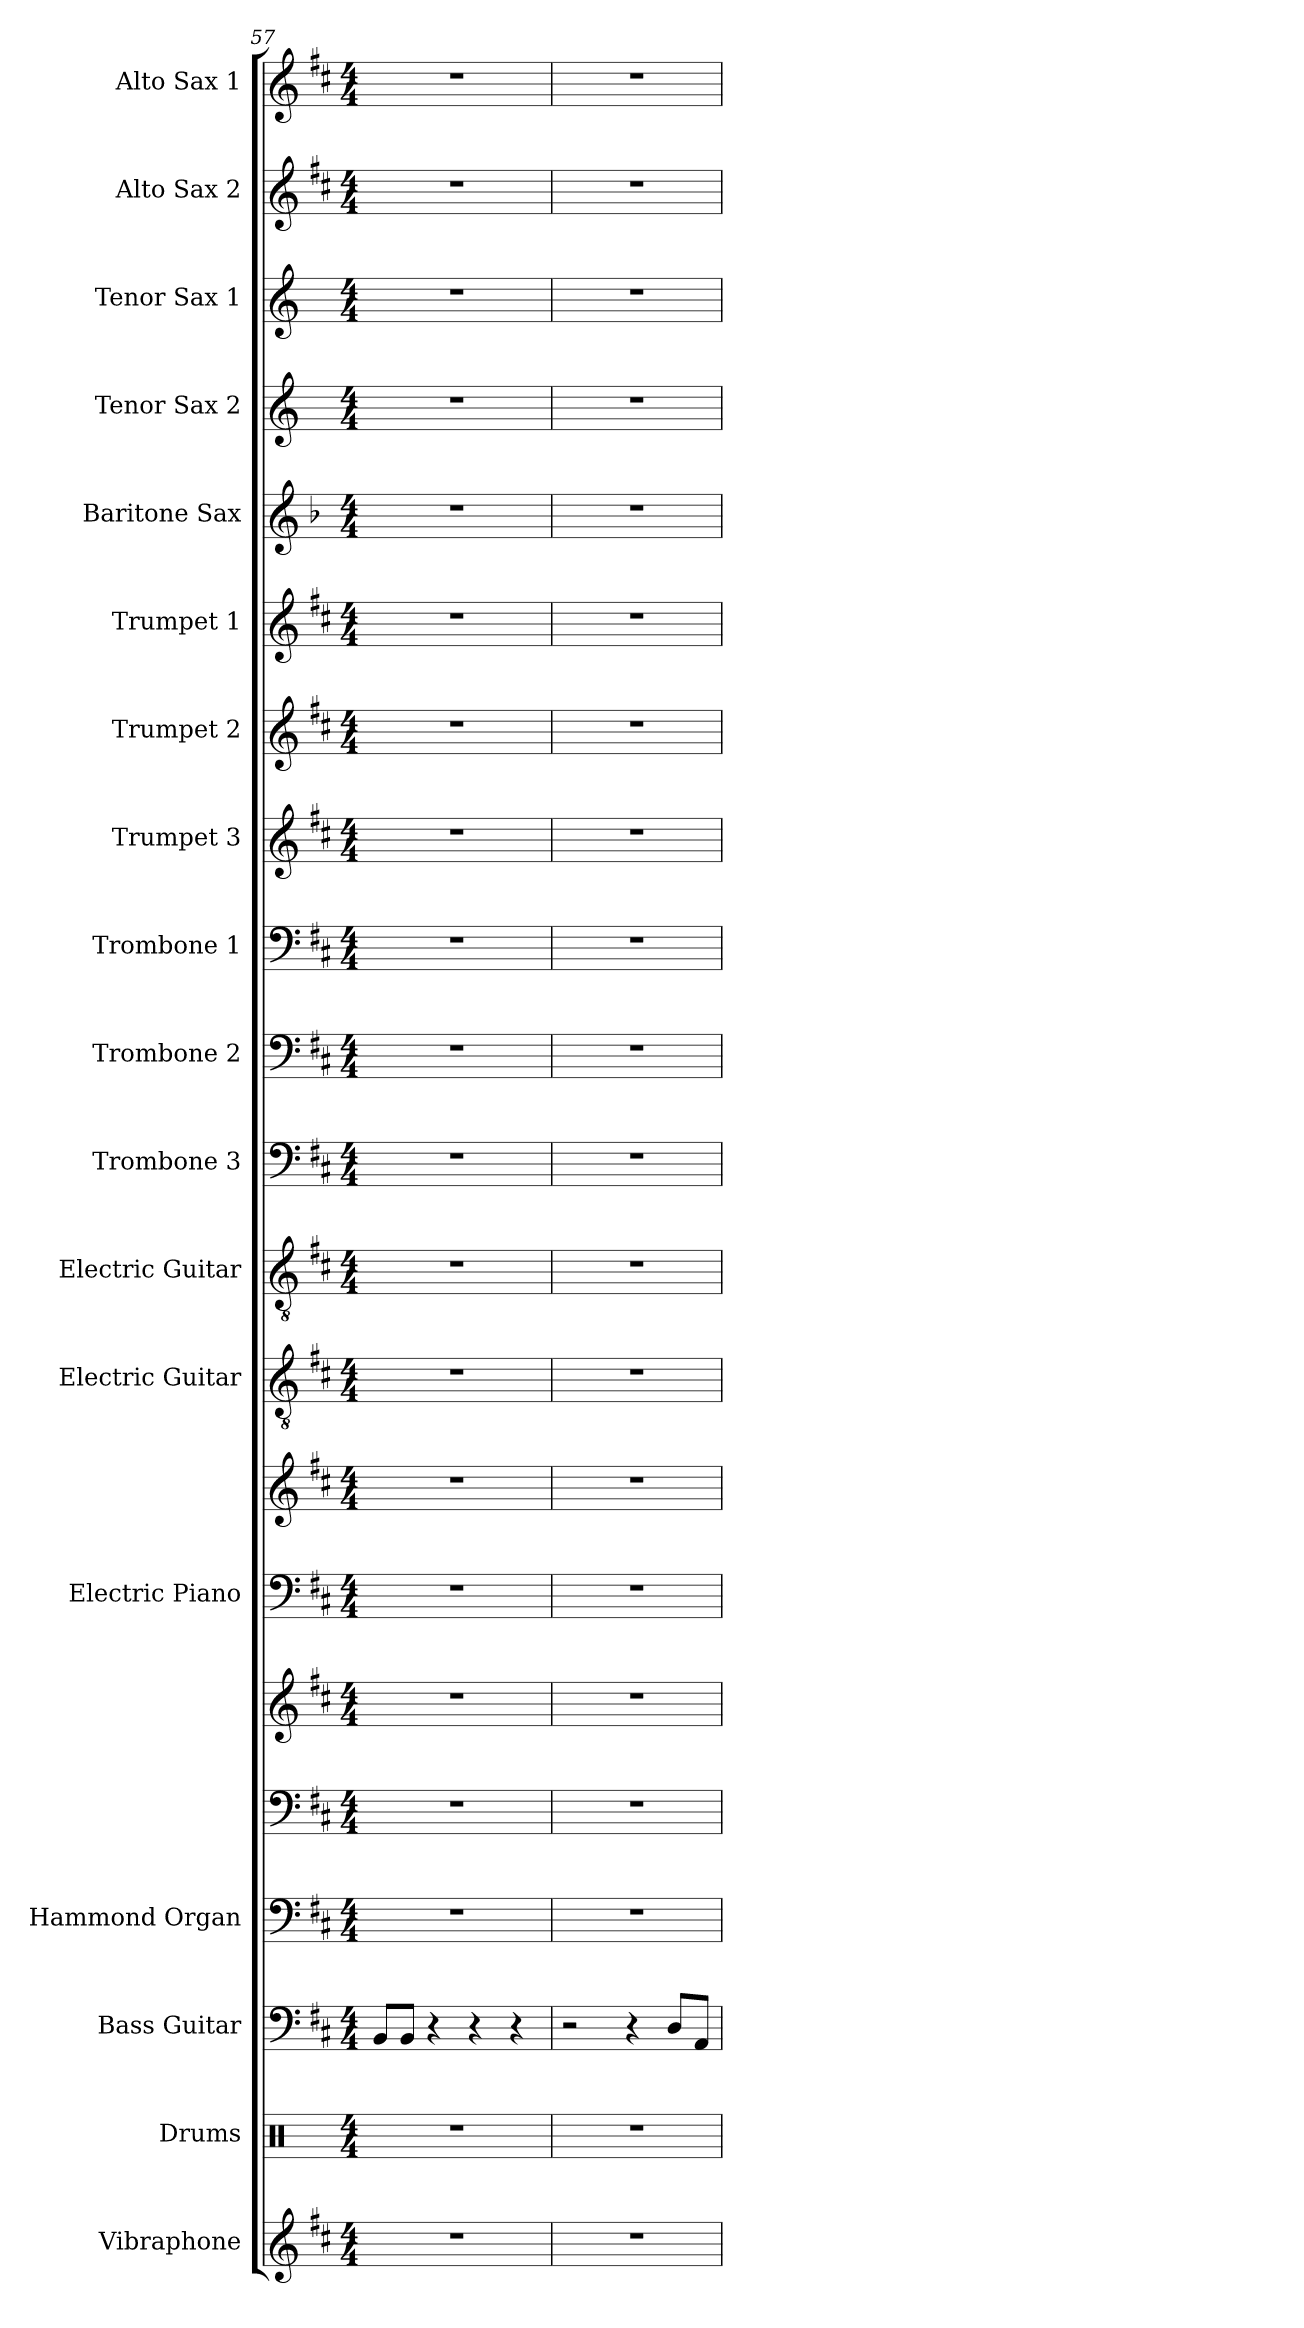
**kern	**kern	**kern	**kern	**kern	**kern	**kern	**kern	**kern	**kern	**kern	**kern	**kern	**kern	**kern	**kern	**kern	**kern	**kern	**kern	**kern
*part18	*part17	*part16	*part15	*part15	*part15	*part14	*part14	*part13	*part12	*part11	*part10	*part9	*part8	*part7	*part6	*part5	*part4	*part3	*part2	*part1
*staff21	*staff20	*staff19	*staff18	*staff17	*staff16	*staff15	*staff14	*staff13	*staff12	*staff11	*staff10	*staff9	*staff8	*staff7	*staff6	*staff5	*staff4	*staff3	*staff2	*staff1
*I"Vibraphone	*I"Drums	*I"Bass Guitar	*I"Hammond Organ	*	*	*I"Electric Piano	*	*I"Electric Guitar	*I"Electric Guitar	*I"Trombone 3	*I"Trombone 2	*I"Trombone 1	*I"Trumpet 3	*I"Trumpet 2	*I"Trumpet 1	*I"Baritone Sax	*I"Tenor Sax 2	*I"Tenor Sax 1	*I"Alto Sax 2	*I"Alto Sax 1
*I'Vib.	*I'Drums	*I'B. Guit.	*I'Hm. Org.	*	*	*I'El. Pno.	*	*I'El. Guit.	*I'El. Guit.	*I'Tbn. 3	*I'Tbn. 2	*I'Tbn. 1	*I'Tpt. 3	*I'Tpt. 2	*I'Tpt. 1	*I'Bari	*I'Tenor 2	*I'Tenor 1	*I'Alto 2	*I'Alto 1
*clefG2	*clefX	*clefF4	*clefF4	*clefF4	*clefG2	*clefF4	*clefG2	*clefGv2	*clefGv2	*clefF4	*clefF4	*clefF4	*clefG2	*clefG2	*clefG2	*clefG2	*clefG2	*clefG2	*clefG2	*clefG2
*	*	*ITrd7c12	*	*	*	*	*	*	*	*	*	*	*ITrd1c2	*ITrd1c2	*ITrd1c2	*ITrd12c21	*ITrd8c14	*ITrd8c14	*ITrd5c9	*ITrd5c9
*k[f#c#]	*k[]	*k[f#c#]	*k[f#c#]	*k[f#c#]	*k[f#c#]	*k[f#c#]	*k[f#c#]	*k[f#c#]	*k[f#c#]	*k[f#c#]	*k[f#c#]	*k[f#c#]	*k[]	*k[]	*k[]	*k[b-]	*k[]	*k[]	*k[b-]	*k[b-]
*M4/4	*M4/4	*M4/4	*M4/4	*M4/4	*M4/4	*M4/4	*M4/4	*M4/4	*M4/4	*M4/4	*M4/4	*M4/4	*M4/4	*M4/4	*M4/4	*M4/4	*M4/4	*M4/4	*M4/4	*M4/4
=57	=57	=57	=57	=57	=57	=57	=57	=57	=57	=57	=57	=57	=57	=57	=57	=57	=57	=57	=57	=57
1r	1r	8BBB/L	1r	1r	1r	1r	1r	1r	1r	1r	1r	1r	1r	1r	1r	1r	1r	1r	1r	1r
.	.	8BBB/J	.	.	.	.	.	.	.	.	.	.	.	.	.	.	.	.	.	.
.	.	4r	.	.	.	.	.	.	.	.	.	.	.	.	.	.	.	.	.	.
.	.	4r	.	.	.	.	.	.	.	.	.	.	.	.	.	.	.	.	.	.
.	.	4r	.	.	.	.	.	.	.	.	.	.	.	.	.	.	.	.	.	.
=58	=58	=58	=58	=58	=58	=58	=58	=58	=58	=58	=58	=58	=58	=58	=58	=58	=58	=58	=58	=58
1r	1r	2r	1r	1r	1r	1r	1r	1r	1r	1r	1r	1r	1r	1r	1r	1r	1r	1r	1r	1r
.	.	4r	.	.	.	.	.	.	.	.	.	.	.	.	.	.	.	.	.	.
.	.	8DD/L	.	.	.	.	.	.	.	.	.	.	.	.	.	.	.	.	.	.
.	.	8AAA/J	.	.	.	.	.	.	.	.	.	.	.	.	.	.	.	.	.	.
=	=	=	=	=	=	=	=	=	=	=	=	=	=	=	=	=	=	=	=	=
*-	*-	*-	*-	*-	*-	*-	*-	*-	*-	*-	*-	*-	*-	*-	*-	*-	*-	*-	*-	*-
